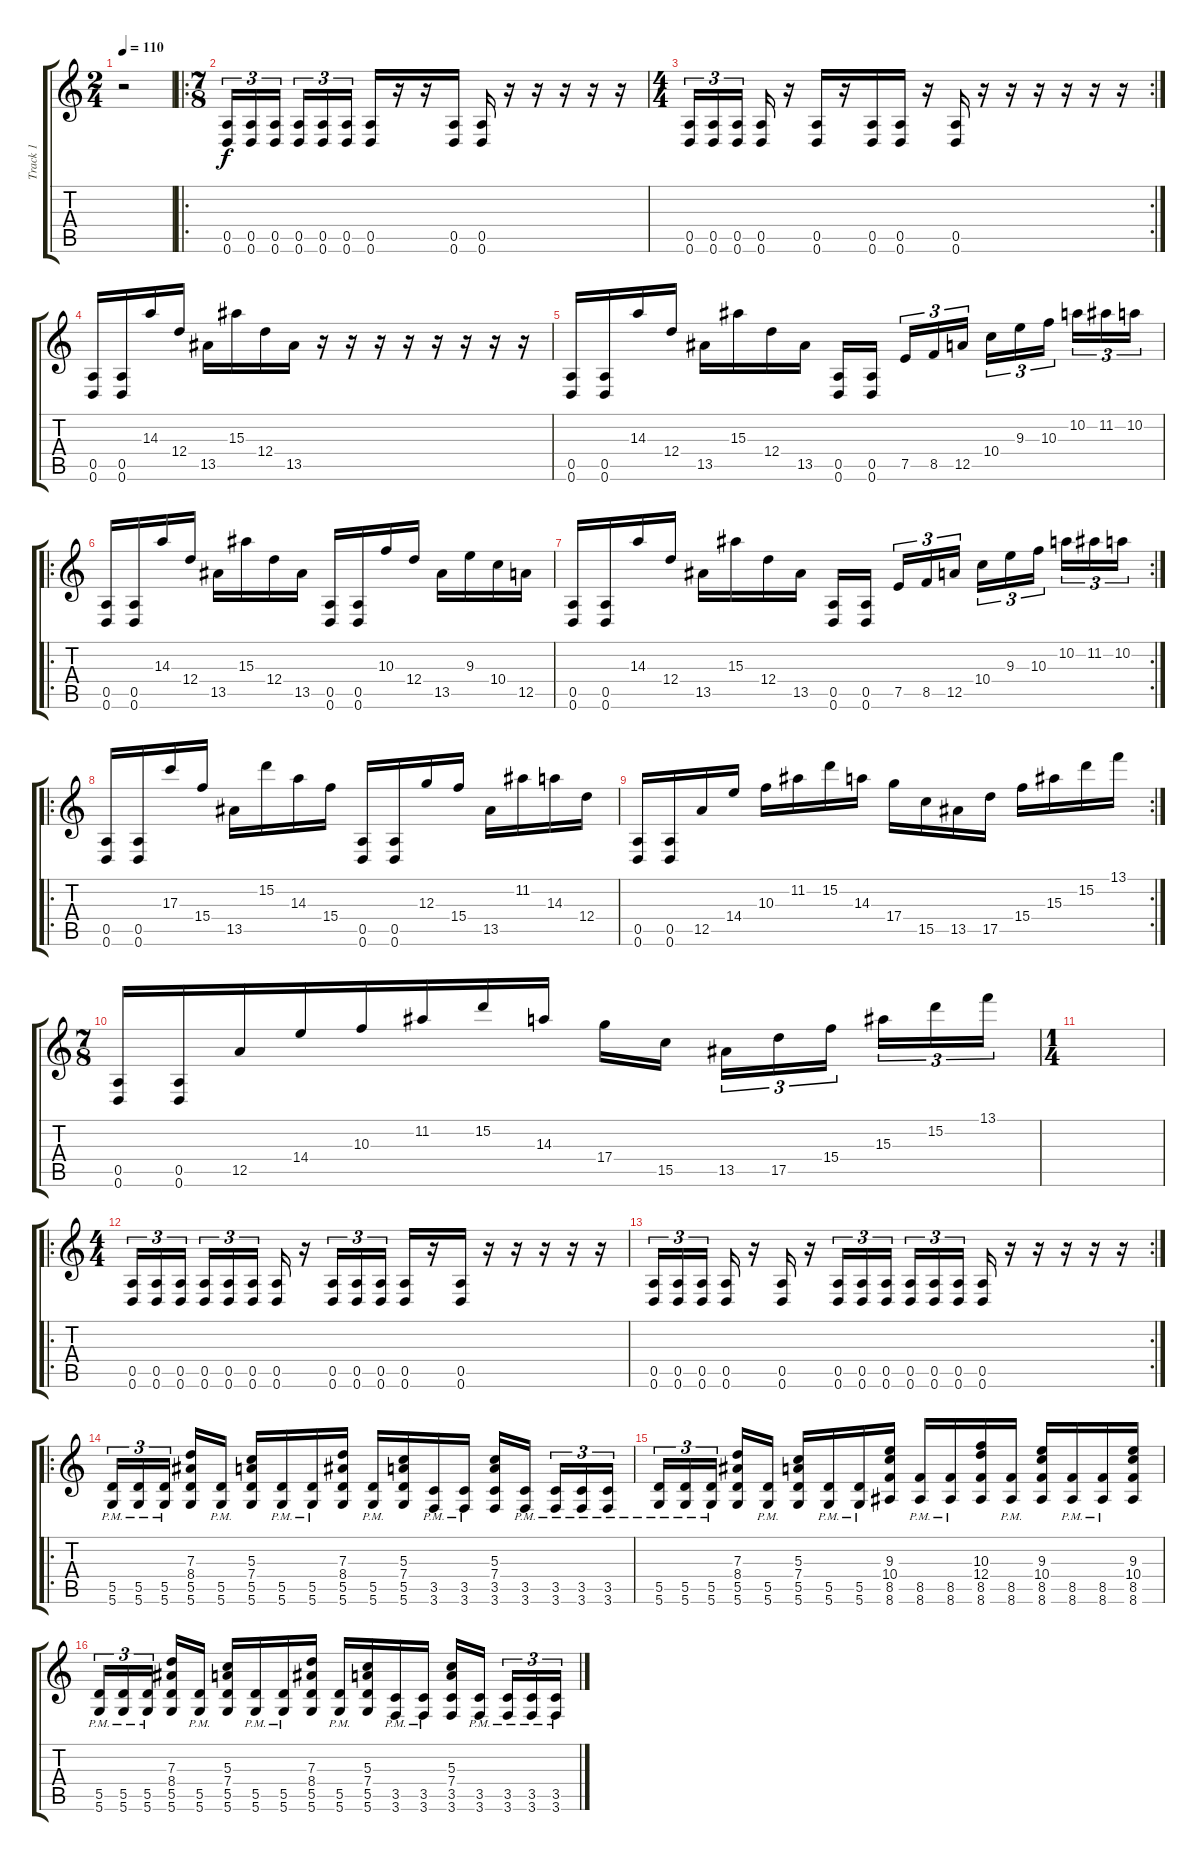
\track ("Track 1" "Track 1") {instrument distortionguitar}
\staff {score tabs}
\tuning (E4 B3 G3 D3 A2 D2) {hide}
\ts (2 4)
\tempo 110
\clef g2
\ks c
r.2{dy f} |
\ro
\ts (7 8)
(0.5 0.6).16{tu (3 2)} (0.5 0.6).16{tu (3 2)} (0.5 0.6).16{tu (3 2)} (0.5 0.6).16{tu (3 2)} (0.5 0.6).16{tu (3 2)} (0.5 0.6).16{tu (3 2)} (0.5 0.6).16 r.16 r.16 (0.5 0.6).16 (0.5 0.6).16 r.16 r.16 r.16 r.16 r.16 |
\rc 2
\ts (4 4)
(0.5 0.6).16{tu (3 2)} (0.5 0.6).16{tu (3 2)} (0.5 0.6).16{tu (3 2) beam splitsecondary} (0.5 0.6).16 r.16 (0.5 0.6).16 r.16 (0.5 0.6).16 (0.5 0.6).16 r.16 (0.5 0.6).16 r.16 r.16 r.16 r.16 r.16 r.16 |
(0.5 0.6).16 (0.5 0.6).16 14.3.16 12.4.16 13.5.16 15.3.16 12.4.16 13.5.16 r.16 r.16 r.16 r.16 r.16 r.16 r.16 r.16 |
(0.5 0.6).16 (0.5 0.6).16 14.3.16 12.4.16 13.5.16 15.3.16 12.4.16 13.5.16 (0.5 0.6).16 (0.5 0.6).16{beam splitsecondary} 7.5.16{tu (3 2)} 8.5.16{tu (3 2)} 12.5.16{tu (3 2)} 10.4.16{tu (3 2)} 9.3.16{tu (3 2)} 10.3.16{tu (3 2) beam splitsecondary} 10.2.16{tu (3 2)} 11.2.16{tu (3 2)} 10.2.16{tu (3 2)} |
\ro
(0.5 0.6).16 (0.5 0.6).16 14.3.16 12.4.16 13.5.16 15.3.16 12.4.16 13.5.16 (0.5 0.6).16 (0.5 0.6).16 10.3.16 12.4.16 13.5.16 9.3.16 10.4.16 12.5.16 |
\rc 2
(0.5 0.6).16 (0.5 0.6).16 14.3.16 12.4.16 13.5.16 15.3.16 12.4.16 13.5.16 (0.5 0.6).16 (0.5 0.6).16{beam splitsecondary} 7.5.16{tu (3 2)} 8.5.16{tu (3 2)} 12.5.16{tu (3 2)} 10.4.16{tu (3 2)} 9.3.16{tu (3 2)} 10.3.16{tu (3 2) beam splitsecondary} 10.2.16{tu (3 2)} 11.2.16{tu (3 2)} 10.2.16{tu (3 2)} |
\ro
(0.5 0.6).16 (0.5 0.6).16 17.3.16 15.4.16 13.5.16 15.2.16 14.3.16 15.4.16 (0.5 0.6).16 (0.5 0.6).16 12.3.16 15.4.16 13.5.16 11.2.16 14.3.16 12.4.16 |
\rc 2
(0.5 0.6).16 (0.5 0.6).16 12.5.16 14.4.16 10.3.16 11.2.16 15.2.16 14.3.16 17.4.16 15.5.16 13.5.16 17.5.16 15.4.16 15.3.16 15.2.16 13.1.16 |
\ts (7 8)
(0.5 0.6).16 (0.5 0.6).16 12.5.16 14.4.16 10.3.16 11.2.16 15.2.16 14.3.16 17.4.16 15.5.16 13.5.16{tu (3 2)} 17.5.16{tu (3 2)} 15.4.16{tu (3 2)} 15.3.16{tu (3 2)} 15.2.16{tu (3 2)} 13.1.16{tu (3 2)} |
\ts (1 4)
|
\ro
\ts (4 4)
(0.5 0.6).16{tu (3 2)} (0.5 0.6).16{tu (3 2)} (0.5 0.6).16{tu (3 2) beam splitsecondary} (0.5 0.6).16{tu (3 2)} (0.5 0.6).16{tu (3 2)} (0.5 0.6).16{tu (3 2)} (0.5 0.6).16 r.16 (0.5 0.6).16{tu (3 2)} (0.5 0.6).16{tu (3 2)} (0.5 0.6).16{tu (3 2)} (0.5 0.6).16 r.16 (0.5 0.6).16 r.16 r.16 r.16 r.16 r.16 |
\rc 2
(0.5 0.6).16{tu (3 2)} (0.5 0.6).16{tu (3 2)} (0.5 0.6).16{tu (3 2) beam splitsecondary} (0.5 0.6).16 r.16 (0.5 0.6).16 r.16 (0.5 0.6).16{tu (3 2)} (0.5 0.6).16{tu (3 2)} (0.5 0.6).16{tu (3 2)} (0.5 0.6).16{tu (3 2)} (0.5 0.6).16{tu (3 2)} (0.5 0.6).16{tu (3 2) beam splitsecondary} (0.5 0.6).16 r.16 r.16 r.16 r.16 r.16 |
\ro
(5.5 5.6{pm}).16{tu (3 2)} (5.5 5.6{pm}).16{tu (3 2)} (5.5 5.6{pm}).16{tu (3 2) beam splitsecondary} (7.3 8.4 5.5 5.6).16 (5.5 5.6{pm}).16 (5.3 7.4 5.5 5.6).16 (5.5 5.6{pm}).16 (5.5 5.6{pm}).16 (7.3 8.4 5.5 5.6).16 (5.5 5.6{pm}).16 (5.3 7.4 5.5 5.6).16 (3.5 3.6{pm}).16 (3.5 3.6{pm}).16 (5.3 7.4 3.5 3.6).16 (3.5 3.6{pm}).16{beam splitsecondary} (3.5 3.6{pm}).16{tu (3 2)} (3.5 3.6{pm}).16{tu (3 2)} (3.5 3.6{pm}).16{tu (3 2)} |
(5.5 5.6{pm}).16{tu (3 2)} (5.5 5.6{pm}).16{tu (3 2)} (5.5 5.6{pm}).16{tu (3 2) beam splitsecondary} (7.3 8.4 5.5 5.6).16 (5.5 5.6{pm}).16 (5.3 7.4 5.5 5.6).16 (5.5 5.6{pm}).16 (5.5 5.6{pm}).16 (9.3 10.4 8.5 8.6).16 (8.5 8.6{pm}).16 (8.5 8.6{pm}).16 (10.3 12.4 8.5 8.6).16 (8.5 8.6{pm}).16 (9.3 10.4 8.5 8.6).16 (8.5 8.6{pm}).16 (8.5 8.6{pm}).16 (9.3 10.4 8.5 8.6).16 |
(5.5 5.6{pm}).16{tu (3 2)} (5.5 5.6{pm}).16{tu (3 2)} (5.5 5.6{pm}).16{tu (3 2) beam splitsecondary} (7.3 8.4 5.5 5.6).16 (5.5 5.6{pm}).16 (5.3 7.4 5.5 5.6).16 (5.5 5.6{pm}).16 (5.5 5.6{pm}).16 (7.3 8.4 5.5 5.6).16 (5.5 5.6{pm}).16 (5.3 7.4 5.5 5.6).16 (3.5 3.6{pm}).16 (3.5 3.6{pm}).16 (5.3 7.4 3.5 3.6).16 (3.5 3.6{pm}).16{beam splitsecondary} (3.5 3.6{pm}).16{tu (3 2)} (3.5 3.6{pm}).16{tu (3 2)} (3.5 3.6{pm}).16{tu (3 2)}
